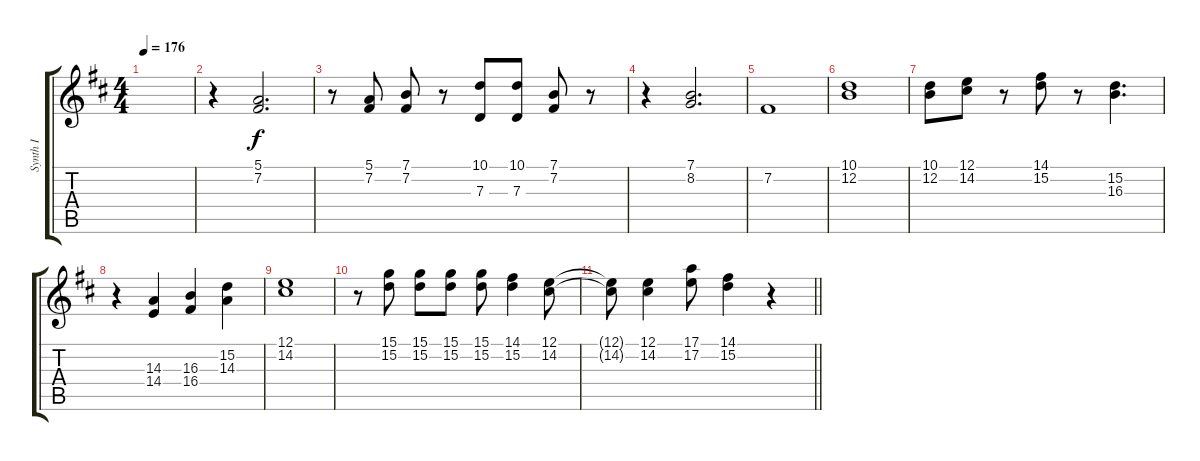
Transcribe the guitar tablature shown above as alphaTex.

\track ("Synth I" "Synth I") {instrument brasssection}
\staff {score tabs}
\tuning (E4 B3 G3 D3 A2 E2) {hide}
\ts (4 4)
\tempo 176
\clef g2
\ks d
|
r.4 (5.1 7.2).2{d} |
r.8 (5.1 7.2).8 (7.1 7.2).8 r.8 (10.1 7.3).8 (10.1 7.3).8 (7.1 7.2).8 r.8 |
r.4 (7.1 8.2).2{d} |
7.2.1 |
(10.1 12.2).1 |
(10.1 12.2).8 (12.1 14.2).8 r.8 (14.1 15.2).8 r.8 (15.2 16.3).4{d} |
r.4 (14.3 14.4).4 (16.3 16.4).4 (15.2 14.3).4 |
(12.1 14.2).1 |
r.8 (15.1 15.2).8 (15.1 15.2).8 (15.1 15.2).8 (15.1 15.2).8 (14.1 15.2).4 (12.1 14.2).8 |
\barLineRight lightlight
(12.1{t} 14.2{t}).8 (12.1 14.2).4 (17.1 17.2).8 (14.1 15.2).4 r.4
